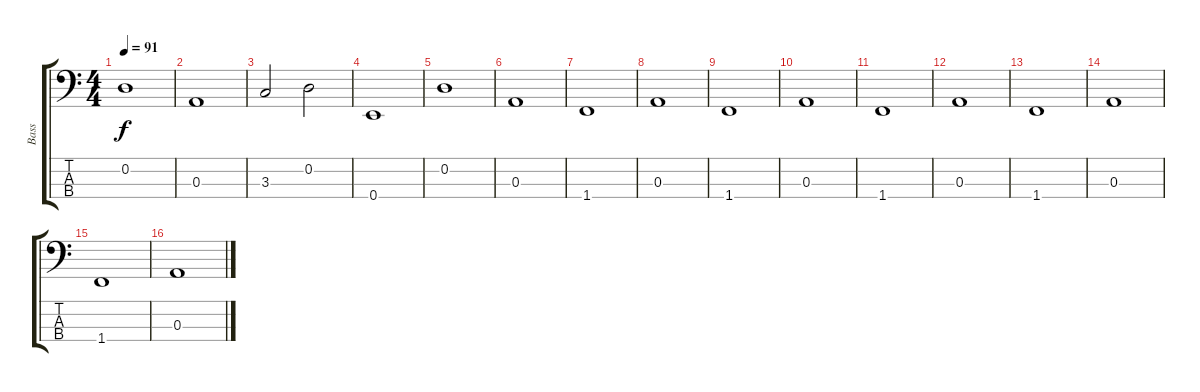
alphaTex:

\track ("Bass" "Bass") {instrument electricbasspick}
\staff {score tabs}
\tuning (G2 D2 A1 E1) {hide}
\ts (4 4)
\tempo 91
\clef f4
\ks c
0.2.1{dy f} |
0.3.1 |
3.3.2 0.2.2 |
0.4.1 |
0.2.1 |
0.3.1 |
1.4.1 |
0.3.1 |
1.4.1 |
0.3.1 |
1.4.1 |
0.3.1 |
1.4.1 |
0.3.1 |
1.4.1 |
0.3.1
